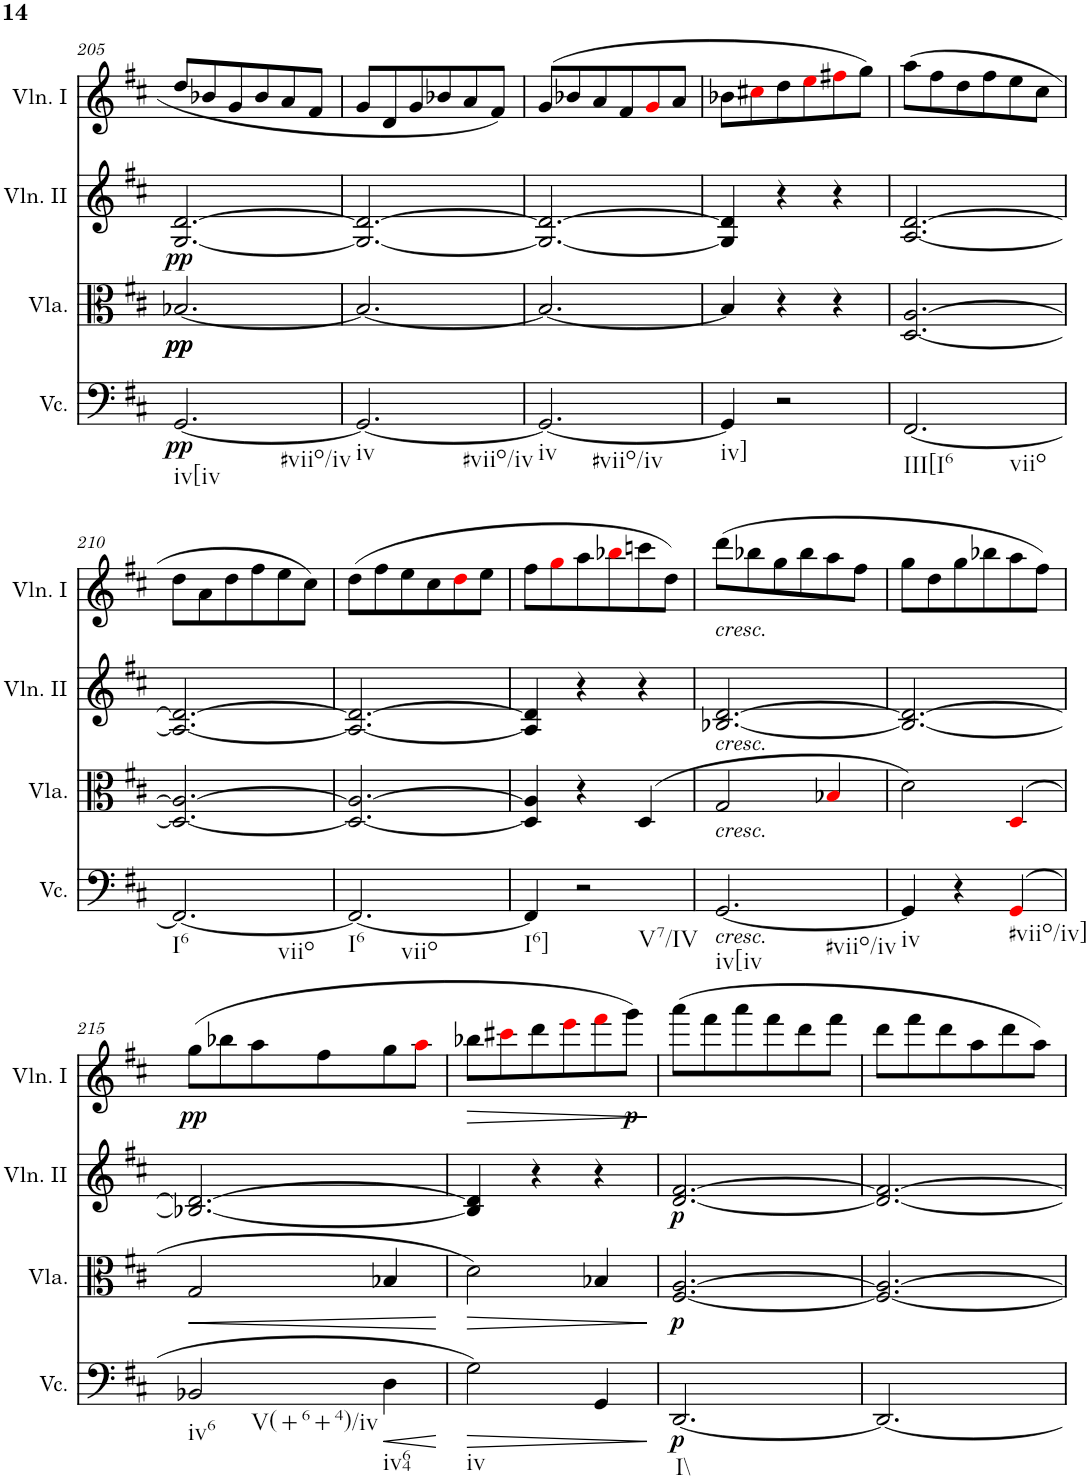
**kern	**dynam	**kern	**dynam	**kern	**dynam	**kern	**dynam
*part4	*part4	*part3	*part3	*part2	*part2	*part1	*part1
*staff4	*staff4	*staff3	*staff3	*staff2	*staff2	*staff1	*staff1
*I"Violoncello	*	*I"Viola	*	*I"Violino II	*	*I"Violino I	*
*I'Vc.	*	*I'Vla.	*	*I'Vln. II	*	*I'Vln. I	*
!!LO:PB:g=z
*clefF4	*	*clefC3	*	*clefG2	*	*clefG2	*
*k[f#c#]	*	*k[f#c#]	*	*k[f#c#]	*	*k[f#c#]	*
*M3/4	*	*M3/4	*	*M3/4	*	*M3/4	*
=205	=205	=205	=205	=205	=205	=205	=205
!LO:TX:b:t=iv[iv	!	!	!	!	!	!	!
!LO:TX:b:t=#viio/iv	!	!	!	!	!	!	!
!	!LO:DY:b	!	!LO:DY:b	!	!	!	!
!	!	!	!LO:DY:n=1:b	!	!LO:DY:b	!	!
[2.GG/	pp	[2.B-X/	pp pp	[2.G/ [2.d/	pp	8dd/L	.
.	.	.	.	.	.	8b-X/	.
.	.	.	.	.	.	8g/	.
.	.	.	.	.	.	8b-/	.
.	.	.	.	.	.	8a/	.
.	.	.	.	.	.	8f#/J	.
=206	=206	=206	=206	=206	=206	=206	=206
!LO:TX:b:t=iv	!	!	!	!	!	!	!
!LO:TX:b:t=#viio/iv	!	!	!	!	!	!	!
2.GG/_	.	2.B-/_	.	2.G/_ 2.d/_	.	8g/L	.
.	.	.	.	.	.	8d/	.
.	.	.	.	.	.	8g/	.
.	.	.	.	.	.	8b-X/	.
.	.	.	.	.	.	8a/	.
.	.	.	.	.	.	8f#/J	.
=207	=207	=207	=207	=207	=207	=207	=207
!LO:TX:b:t=iv	!	!	!	!	!	!	!
!LO:TX:b:t=#viio/iv	!	!	!	!	!	!	!
2.GG/_	.	2.B-/_	.	2.G/_ 2.d/_	.	(8g/L	.
.	.	.	.	.	.	8b-X/	.
.	.	.	.	.	.	8a/	.
.	.	.	.	.	.	8f#/	.
.	.	.	.	.	.	8gi/	.
.	.	.	.	.	.	8a/J	.
=208	=208	=208	=208	=208	=208	=208	=208
!LO:TX:b:t=iv]	!	!	!	!	!	!	!
4GG/]	.	4B-/]	.	4G/] 4d/]	.	8b-X\L	.
.	.	.	.	.	.	8cc#Xi\	.
2r	.	4r	.	4r	.	8dd\	.
.	.	.	.	.	.	8eei\	.
.	.	4r	.	4r	.	8ff#Xi\	.
.	.	.	.	.	.	8gg\J)	.
=209	=209	=209	=209	=209	=209	=209	=209
!LO:TX:b:t=III[I6	!	!	!	!	!	!	!
!LO:TX:b:t=viio	!	!	!	!	!	!	!
[2.FF#/	.	[2.D/ [2.A/	.	[2.A/ [2.d/	.	(8aa\L	.
.	.	.	.	.	.	8ff#\	.
.	.	.	.	.	.	8dd\	.
.	.	.	.	.	.	8ff#\	.
.	.	.	.	.	.	8ee\	.
.	.	.	.	.	.	8cc#\J	.
!!LO:LB:g=z
=210	=210	=210	=210	=210	=210	=210	=210
!LO:TX:b:t=I6	!	!	!	!	!	!	!
!LO:TX:b:t=viio	!	!	!	!	!	!	!
2.FF#/_	.	2.D/_ 2.A/_	.	2.A/_ 2.d/_	.	8dd\L	.
.	.	.	.	.	.	8a\	.
.	.	.	.	.	.	8dd\	.
.	.	.	.	.	.	8ff#\	.
.	.	.	.	.	.	8ee\	.
.	.	.	.	.	.	8cc#\J)	.
=211	=211	=211	=211	=211	=211	=211	=211
!LO:TX:b:t=I6	!	!	!	!	!	!	!
!LO:TX:b:t=viio	!	!	!	!	!	!	!
2.FF#/_	.	2.D/_ 2.A/_	.	2.A/_ 2.d/_	.	(8dd\L	.
.	.	.	.	.	.	8ff#\	.
.	.	.	.	.	.	8ee\	.
.	.	.	.	.	.	8cc#\	.
.	.	.	.	.	.	8ddi\	.
.	.	.	.	.	.	8ee\J	.
=212	=212	=212	=212	=212	=212	=212	=212
!LO:TX:b:t=I6]	!	!	!	!	!	!	!
4FF#/]	.	4D/] 4A/]	.	4A/] 4d/]	.	8ff#\L	.
.	.	.	.	.	.	8ggi\	.
!LO:TX:b:t=V7/IV	!	!	!	!	!	!	!
2r	.	4r	.	4r	.	8aa\	.
.	.	.	.	.	.	8bb-Xi\	.
.	.	(4D/	.	4r	.	8cccn\	.
.	.	.	.	.	.	8dd\J)	.
=213	=213	=213	=213	=213	=213	=213	=213
!	!	!	!	!	!	!LO:TX:b:i:t=cresc.	!
!	!	!	!	!LO:TX:b:i:t=cresc.	!	!	!
!	!	!LO:TX:b:i:t=cresc.	!	!	!	!	!
!LO:TX:b:i:t=cresc.	!	!	!	!	!	!	!
!LO:TX:b:t=iv[iv	!	!	!	!	!	!	!
!LO:TX:b:t=#viio/iv	!	!	!	!	!	!	!
[2.GG/	.	2G/	.	[2.B-X/ [2.d/	.	(8ddd\L	.
.	.	.	.	.	.	8bb-X\	.
.	.	.	.	.	.	8gg\	.
.	.	.	.	.	.	8bb-\	.
.	.	4B-Xi/	.	.	.	8aa\	.
.	.	.	.	.	.	8ff#\J	.
=214	=214	=214	=214	=214	=214	=214	=214
!LO:TX:b:t=iv	!	!	!	!	!	!	!
4GG/]	.	2d\)	.	2.B-/_ 2.d/_	.	8gg\L	.
.	.	.	.	.	.	8dd\	.
4r	.	.	.	.	.	8gg\	.
.	.	.	.	.	.	8bb-X\	.
!LO:TX:b:t=#viio/iv]	!	!	!	!	!	!	!
(4GGi/	.	(4Di/	.	.	.	8aa\	.
.	.	.	.	.	.	8ff#\J)	.
!!LO:LB:g=z
=215	=215	=215	=215	=215	=215	=215	=215
!LO:TX:b:t=iv6	!	!	!	!	!	!	!
!LO:TX:b:t=V(+6+4)/iv	!	!	!	!	!	!	!
!	!	!	!LO:HP:b	!	!	!	!LO:DY:b
2BB-X/	.	2G/	<	2.B-X/_ 2.d/_	.	(8gg\L	pp
.	.	.	.	.	.	8bb-X\	.
.	.	.	.	.	.	8aa\	.
.	.	.	.	.	.	8ff#\	.
!LO:TX:b:t=iv64	!	!	!	!	!	!	!
!	!LO:HP:b	!	!	!	!	!	!
4D\	<	4B-X/	.	.	.	8gg\	.
.	.	.	.	.	.	8aai\J	.
.	[	.	[	.	.	.	.
=216	=216	=216	=216	=216	=216	=216	=216
!LO:TX:b:t=iv	!	!	!	!	!	!	!
!	!LO:HP:b	!	!LO:HP:b	!	!	!	!LO:HP:b
2G\)	>	2d\)	>	4B-/] 4d/]	.	8bb-X\L	>
.	.	.	.	.	.	8ccc#Xi\	.
.	.	.	.	4r	.	8ddd\	.
.	.	.	.	.	.	8eeei\	.
4GG/	.	4B-X/	.	4r	.	8fff#i\	.
!	!	!	!	!	!	!	!LO:DY:b
.	.	.	.	.	.	8ggg\J)	p
.	]	.	]	.	.	.	]
=217	=217	=217	=217	=217	=217	=217	=217
!LO:TX:b:t=I\\	!	!	!	!	!	!	!
!	!LO:DY:b	!	!LO:DY:b	!	!LO:DY:b	!	!
[2.DD/	p	[2.F#/ [2.A/	p	[2.d/ [2.f#/	p	(8aaa\L	.
.	.	.	.	.	.	8fff#\	.
.	.	.	.	.	.	8aaa\	.
.	.	.	.	.	.	8fff#\	.
.	.	.	.	.	.	8ddd\	.
.	.	.	.	.	.	8fff#\J	.
=218	=218	=218	=218	=218	=218	=218	=218
2.DD/_	.	2.F#/_ 2.A/_	.	2.d/_ 2.f#/_	.	8ddd\L	.
.	.	.	.	.	.	8fff#\	.
.	.	.	.	.	.	8ddd\	.
.	.	.	.	.	.	8aa\	.
.	.	.	.	.	.	8ddd\	.
.	.	.	.	.	.	8aa\J)	.
=	=	=	=	=	=	=	=
*-	*-	*-	*-	*-	*-	*-	*-
